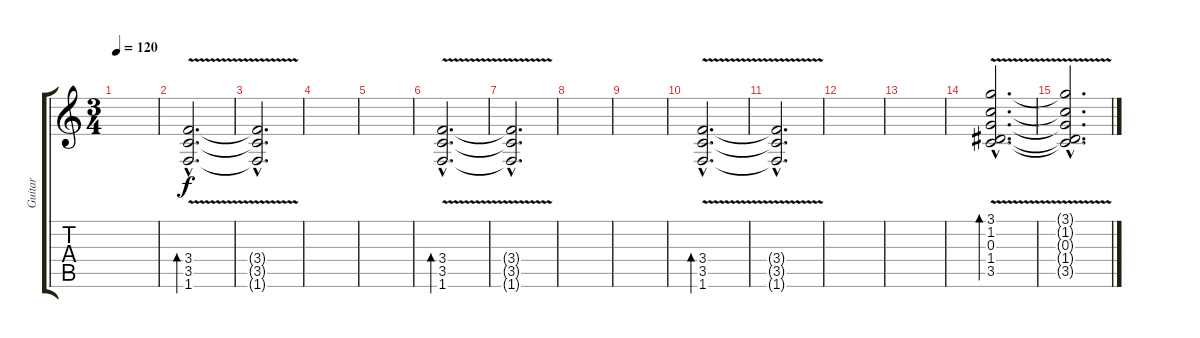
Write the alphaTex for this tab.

\track ("Guitar" "Guitar") {instrument electricguitarclean}
\staff {score tabs}
\tuning (E4 B3 G3 D3 A2 E2) {hide}
\ts (3 4)
\tempo 120
\clef g2
\ks c
|
(3.4{v hac} 3.5{hac} 1.6{hac}).2{d bd 240} |
(3.4{hac t} 3.5{hac t} 1.6{hac t}).2{d} |
|
|
(3.4{v hac} 3.5{hac} 1.6{hac}).2{d bd 240} |
(3.4{hac t} 3.5{hac t} 1.6{hac t}).2{d} |
|
|
(3.4{v hac} 3.5{hac} 1.6{hac}).2{d bd 240} |
(3.4{hac t} 3.5{hac t} 1.6{hac t}).2{d} |
|
|
(3.1{hac} 1.2{v hac} 0.3{hac} 1.4{v hac} 3.5{v hac}).2{d bd 240} |
(3.1{hac t} 1.2{hac t} 0.3{hac t} 1.4{hac t} 3.5{hac t}).2{d}
